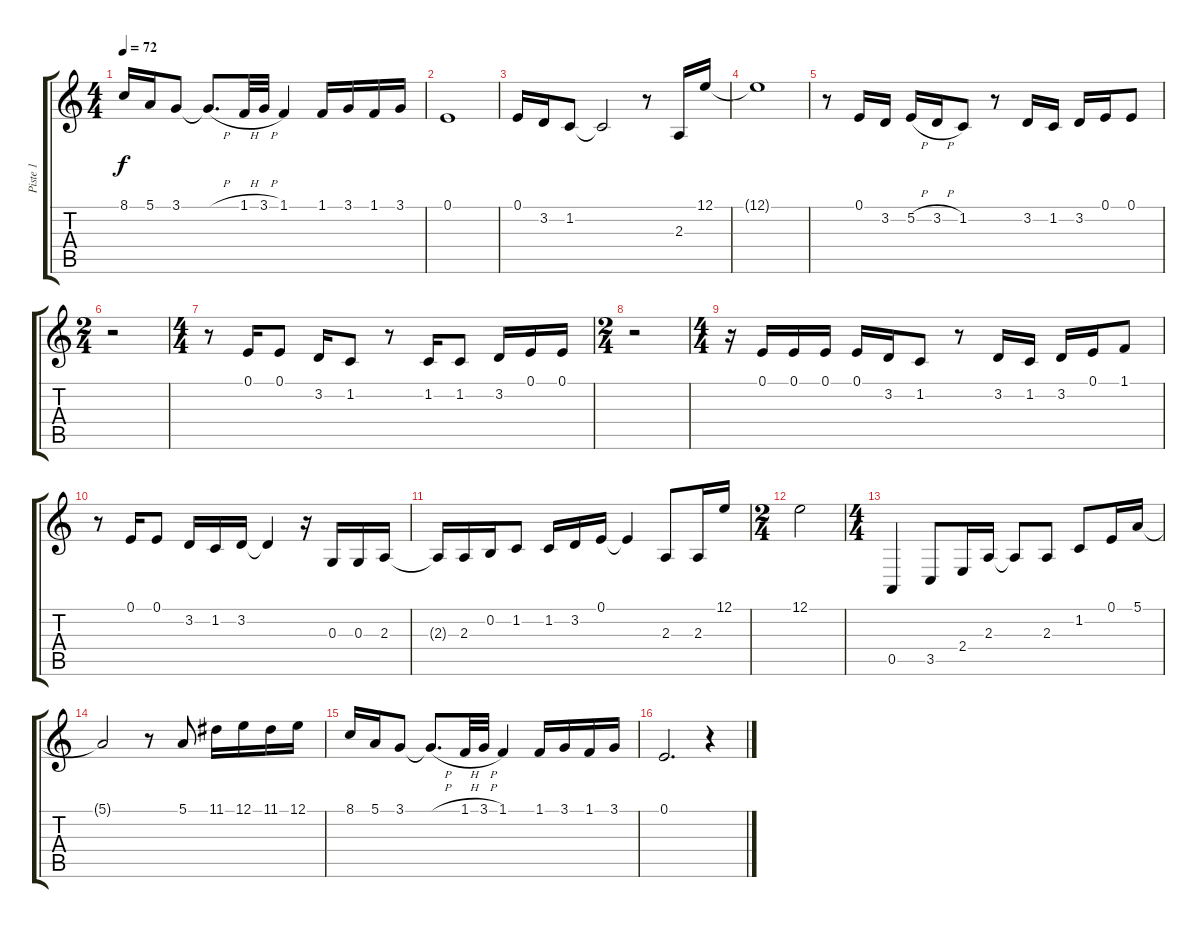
\track ("Piste 1" "Piste 1") {instrument choiraahs}
\staff {score tabs}
\tuning (E4 B3 G3 D3 A2 E2) {hide}
\ts (4 4)
\tempo 72
\clef g2
\ks c
8.1.16{dy f} 5.1.16 3.1.8 3.1{h t}.8{d} 1.1{h}.32 3.1{h}.32 1.1.4 1.1.16 3.1.16 1.1.16 3.1.16 |
0.1.1 |
0.1.16 3.2.16 1.2.8 1.2{t}.2 r.8 2.3.16 12.1.16 |
12.1{t}.1 |
r.8 0.1.16 3.2.16 5.2{h}.16 3.2{h}.16 1.2.8 r.8 3.2.16 1.2.16 3.2.16 0.1.16 0.1.8 |
\ts (2 4)
r.2 |
\ts (4 4)
r.8 0.1.16 0.1.8 3.2.16 1.2.8 r.8 1.2.16 1.2.8 3.2.16 0.1.16 0.1.16 |
\ts (2 4)
r.2 |
\ts (4 4)
r.16 0.1.16 0.1.16 0.1.16 0.1.16 3.2.16 1.2.8 r.8 3.2.16 1.2.16 3.2.16 0.1.16 1.1.8 |
r.8 0.1.16 0.1.8 3.2.16 1.2.16 3.2.16 3.2{t}.4 r.16 0.3.16 0.3.16 2.3.16 |
2.3{t}.16 2.3.16 0.2.16 1.2.8 1.2.16 3.2.16 0.1.16 0.1{t}.4 2.3.8 2.3.16 12.1.16 |
\ts (2 4)
12.1.2 |
\ts (4 4)
0.5.4 3.5.8 2.4.16 2.3.16 2.3{t}.8 2.3.8 1.2.8 0.1.16 5.1.16 |
5.1{t}.2 r.8 5.1.8 11.1.16 12.1.16 11.1.16 12.1.16 |
8.1.16 5.1.16 3.1.8 3.1{h t}.8{d} 1.1{h}.32 3.1{h}.32 1.1.4 1.1.16 3.1.16 1.1.16 3.1.16 |
0.1.2{d} r.4
